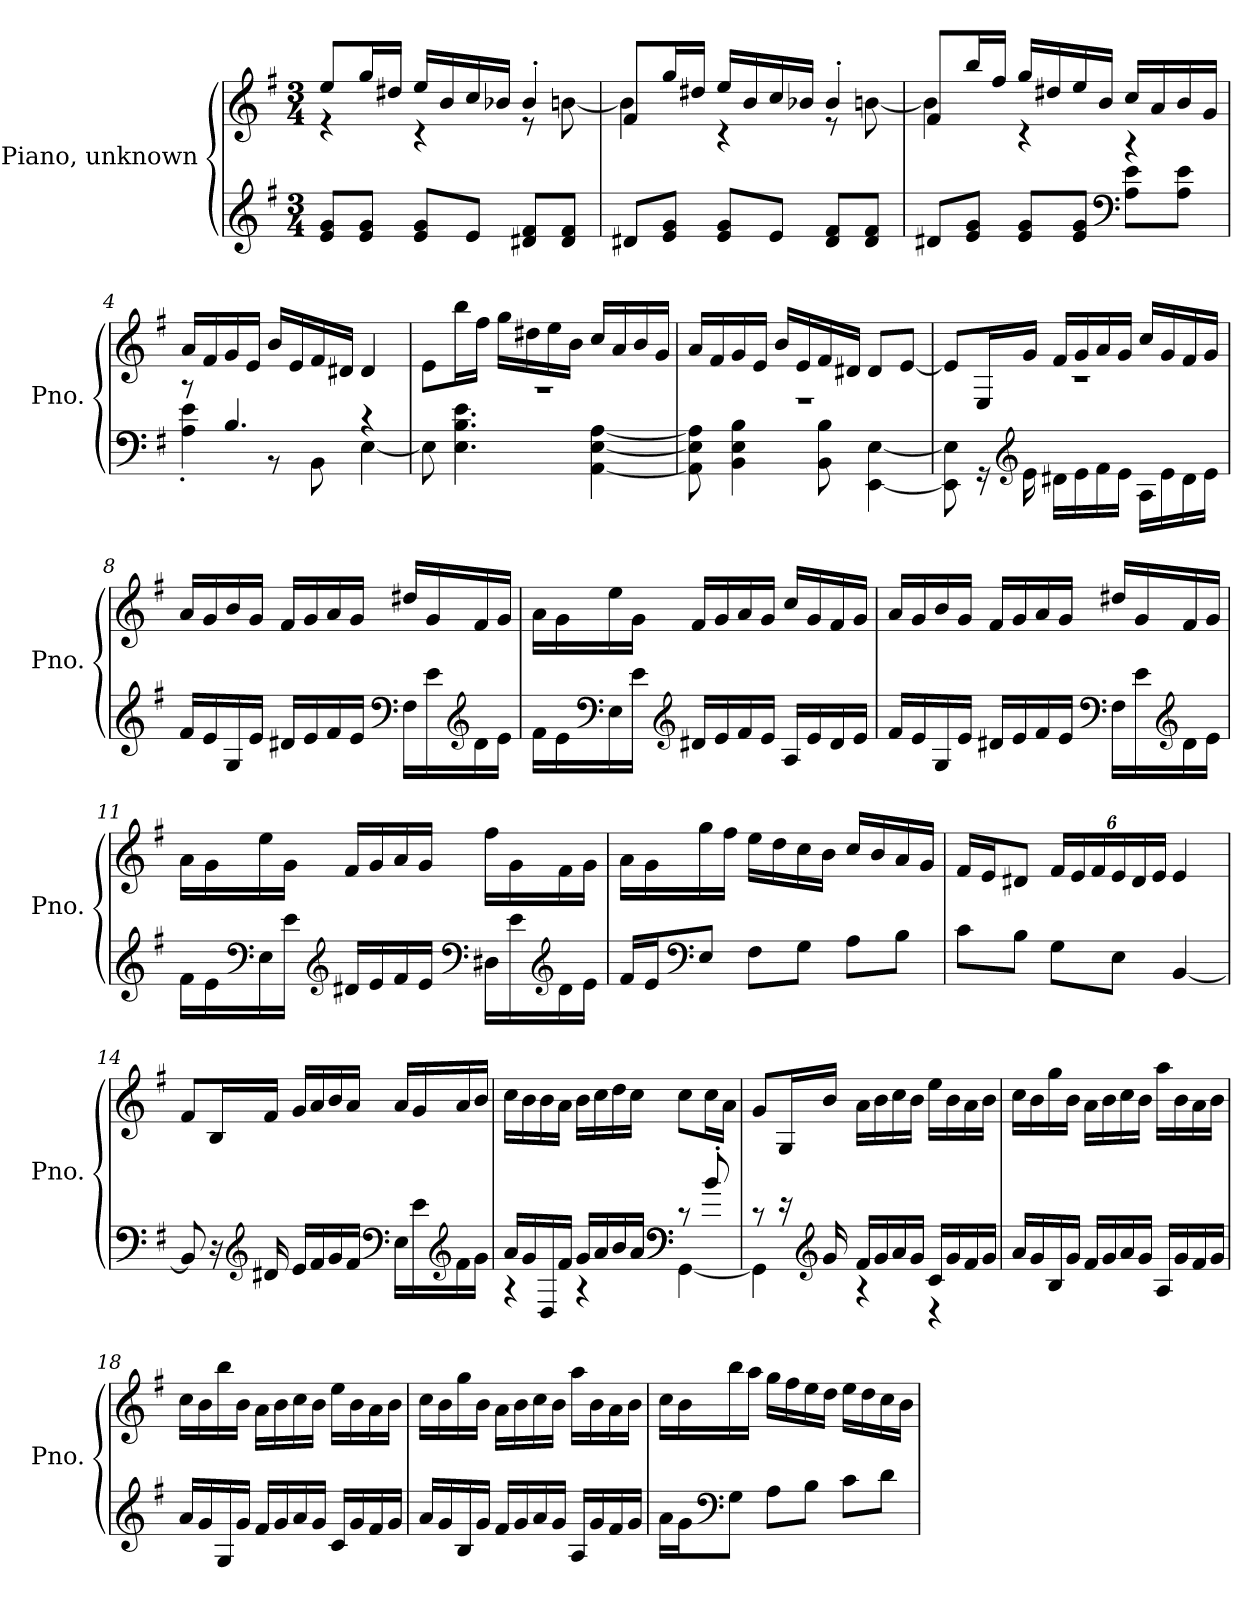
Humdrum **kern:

**kern	**kern
*part1	*part1
*staff2	*staff1
*I"Piano, unknown	*
*I'Pno.	*
*clefG2	*clefG2
*k[f#]	*k[f#]
*M3/4	*M3/4
*MM109	*MM109
=1	=1
*	*^
8e/ 8g/L	8ee/L	4r
8e/ 8g/J	16gg/L	.
.	16dd#X/JJ	.
8e/ 8g/L	16ee/LL	4r
.	16b/	.
8e/J	16cc/	.
.	16b-X/JJ	.
8d#X/ 8f#/L	4b-'/	8r
8d#/ 8f#/J	.	[8bn\
=2	=2	=2
8d#X/L	8f#/L	4b\]
8e/ 8g/J	16gg/L	.
.	16dd#X/JJ	.
8e/ 8g/L	16ee/LL	4r
.	16b/	.
8e/J	16cc/	.
.	16b-X/JJ	.
8d#/ 8f#/L	4b-'/	8r
8d#/ 8f#/J	.	[8bn\
=3	=3	=3
8d#X/L	8f#/L	4b\]
8e/ 8g/J	16bb/L	.
.	16ff#/JJ	.
8e/ 8g/L	16gg/LL	4r
.	16dd#X/	.
8e/ 8g/J	16ee/	.
.	16b/JJ	.
*clefF4	*	*
8A\ 8e\L	16cc/LL	4r
.	16a/	.
8A\ 8e\J	16b/	.
.	16g/JJ	.
*	*v	*v
!!LO:LB:g=z
=4	=4
*^	*
8r	4A\' 4e\'	16a/LL
.	.	16f#/
4.B/	.	16g/
.	.	16e/JJ
.	8r	16b/LL
.	.	16e/
.	8BB\	16f#/
.	.	16d#X/JJ
4r	[4E\	4d#/
=5	=5	=5
2.r	8E\]	8e\L
.	4.E\ 4.B\ 4.e\	16bb\L
.	.	16ff#\JJ
.	.	16gg\LL
.	.	16dd#X\
.	.	16ee\
.	.	16b\JJ
.	[4AA\ [4E\ [4A\	16cc/LL
.	.	16a/
.	.	16b/
.	.	16g/JJ
=6	=6	=6
2.r	8AA\] 8E\] 8A\]	16a/LL
.	.	16f#/
.	4BB\ 4E\ 4B\	16g/
.	.	16e/JJ
.	.	16b/LL
.	.	16e/
.	8BB\ 8B\	16f#/
.	.	16d#X/JJ
.	[4EE\ [4E\	8d#/L
.	.	[8e/J
!!LO:LB:g=z
=7	=7	=7
2.r	8EE\] 8E\]	8e/L]
.	16r	16E/L
*clefG2	*	*
.	16e\	16g/JJ
.	16d#X\LL	16f#/LL
.	16e\	16g/
.	16f#\	16a/
.	16e\JJ	16g/JJ
.	16A\LL	16cc/LL
.	16e\	16g/
.	16d#\	16f#/
.	16e\JJ	16g/JJ
*v	*v	*
=8	=8
16f#/LL	16a/LL
16e/	16g/
16G/	16b/
16e/JJ	16g/JJ
16d#X/LL	16f#/LL
16e/	16g/
16f#/	16a/
16e/JJ	16g/JJ
*clefF4	*
16F#\LL	16dd#X/LL
16e\	16g/
*clefG2	*
16d#\	16f#/
16e\JJ	16g/JJ
!!LO:LB:g=z
=9	=9
16f#\LL	16a\LL
16e\	16g\
*clefF4	*
16E\	16ee\
16e\JJ	16g\JJ
*clefG2	*
16d#X/LL	16f#/LL
16e/	16g/
16f#/	16a/
16e/JJ	16g/JJ
16A/LL	16cc/LL
16e/	16g/
16d#/	16f#/
16e/JJ	16g/JJ
=10	=10
16f#/LL	16a/LL
16e/	16g/
16G/	16b/
16e/JJ	16g/JJ
16d#X/LL	16f#/LL
16e/	16g/
16f#/	16a/
16e/JJ	16g/JJ
*clefF4	*
16F#\LL	16dd#X/LL
16e\	16g/
*clefG2	*
16d#\	16f#/
16e\JJ	16g/JJ
!!LO:LB:g=z
=11	=11
16f#\LL	16a\LL
16e\	16g\
*clefF4	*
16E\	16ee\
16e\JJ	16g\JJ
*clefG2	*
16d#X/LL	16f#/LL
16e/	16g/
16f#/	16a/
16e/JJ	16g/JJ
*clefF4	*
16D#X\LL	16ff#\LL
16e\	16g\
*clefG2	*
16d#\	16f#\
16e\JJ	16g\JJ
=12	=12
16f#/LL	16a\LL
16e/J	16g\
*clefF4	*
8E/J	16gg\
.	16ff#\JJ
8F#\L	16ee\LL
.	16dd\
8G\J	16cc\
.	16b\JJ
8A\L	16cc/LL
.	16b/
8B\J	16a/
.	16g/JJ
=13	=13
8c\L	16f#/LL
.	16e/J
8B\J	8d#X/J
*	*Xbrackettup
8G\L	24f#/LL
.	24e/
.	24f#/
8E\J	24e/
.	24d#/
.	24e/JJ
[4BB/	4e/
!!LO:LB:g=z
=14	=14
8BB/]	8f#/L
16r	16B/L
*clefG2	*
16d#X/	16f#/JJ
16e/LL	16g/LL
16f#/	16a/
16g/	16b/
16f#/JJ	16a/JJ
*clefF4	*
16E\LL	16a/LL
16e\	16g/
*clefG2	*
16f#\	16a/
16g\JJ	16b/JJ
=15	=15
*^	*
16a/LL	4r	16cc\LL
16g/	.	16b\
16D/	.	16b\
16f#/JJ	.	16a\JJ
16g/LL	4r	16b\LL
16a/	.	16cc\
16b/	.	16dd\
16a/JJ	.	16cc\JJ
*clefF4	*	*
8r	[4GG\	8cc\L
8b'/	.	16cc\L
.	.	16a\JJ
=16	=16	=16
8r	4GG\]	8g/L
16r	.	16G/L
*clefG2	*	*
16g/	.	16b/JJ
16f#/LL	4r	16a\LL
16g/	.	16b\
16a/	.	16cc\
16g/JJ	.	16b\JJ
16c/LL	4r	16ee\LL
16g/	.	16b\
16f#/	.	16a\
16g/JJ	.	16b\JJ
*v	*v	*
!!LO:PB:g=z
=17	=17
16a/LL	16cc\LL
16g/	16b\
16B/	16gg\
16g/JJ	16b\JJ
16f#/LL	16a\LL
16g/	16b\
16a/	16cc\
16g/JJ	16b\JJ
16A/LL	16aa\LL
16g/	16b\
16f#/	16a\
16g/JJ	16b\JJ
=18	=18
16a/LL	16cc\LL
16g/	16b\
16G/	16bb\
16g/JJ	16b\JJ
16f#/LL	16a\LL
16g/	16b\
16a/	16cc\
16g/JJ	16b\JJ
16c/LL	16ee\LL
16g/	16b\
16f#/	16a\
16g/JJ	16b\JJ
=19	=19
16a/LL	16cc\LL
16g/	16b\
16B/	16gg\
16g/JJ	16b\JJ
16f#/LL	16a\LL
16g/	16b\
16a/	16cc\
16g/JJ	16b\JJ
16A/LL	16aa\LL
16g/	16b\
16f#/	16a\
16g/JJ	16b\JJ
!!LO:LB:g=z
=20	=20
16a\LL	16cc\LL
16g\J	16b\
*clefF4	*
8G\J	16bb\
.	16aa\JJ
8A\L	16gg\LL
.	16ff#\
8B\J	16ee\
.	16dd\JJ
8c\L	16ee\LL
.	16dd\
8d\J	16cc\
.	16b\JJ
=	=
*-	*-
